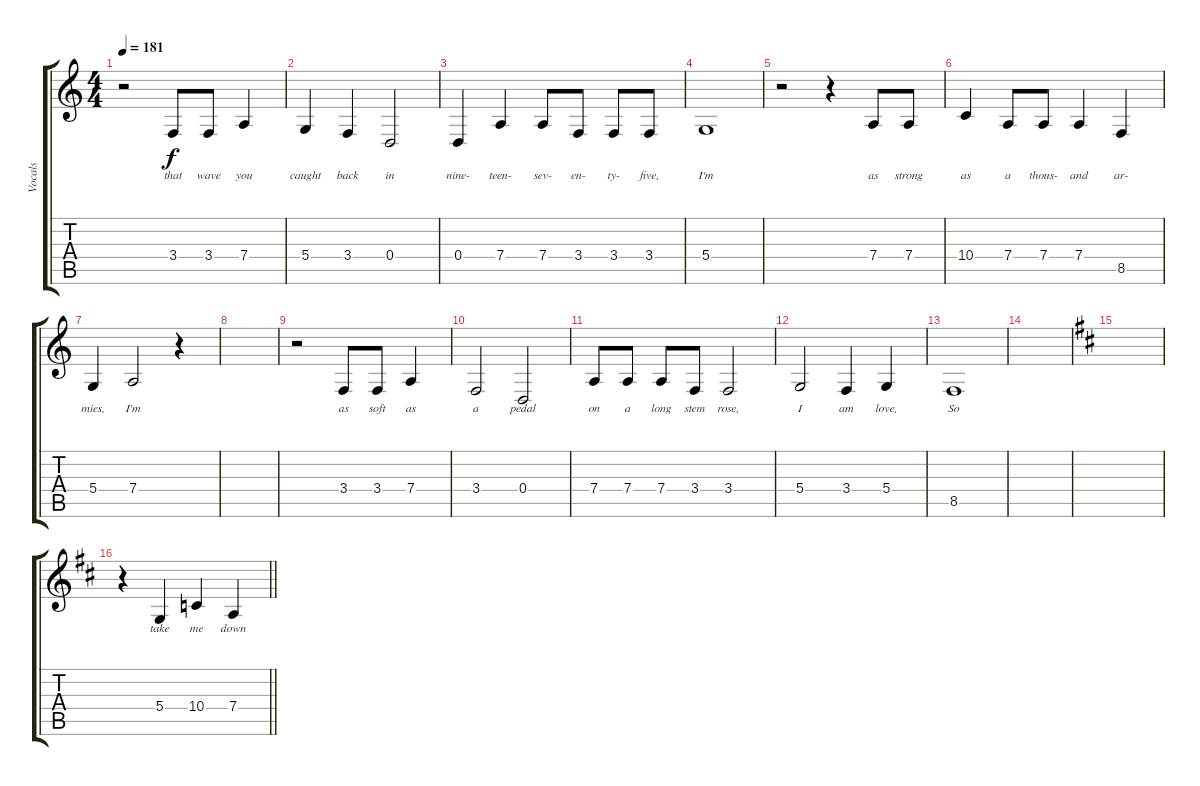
\track ("Vocals" "Vocals") {instrument acousticgrandpiano}
\staff {score tabs}
\tuning (E4 B3 G3 D3 A2 E2) {hide}
\ts (4 4)
\tempo 181
\clef g2
\ks c
r.2{dy f} 3.4.8{lyrics (0 "that") lyrics (1 "") lyrics (2 "") lyrics (3 "") lyrics (4 "")} 3.4.8{lyrics (0 "wave") lyrics (1 "") lyrics (2 "") lyrics (3 "") lyrics (4 "")} 7.4.4{lyrics (0 "you") lyrics (1 "") lyrics (2 "") lyrics (3 "") lyrics (4 "")} |
5.4.4{lyrics (0 "caught") lyrics (1 "") lyrics (2 "") lyrics (3 "") lyrics (4 "")} 3.4.4{lyrics (0 "back") lyrics (1 "") lyrics (2 "") lyrics (3 "") lyrics (4 "")} 0.4.2{lyrics (0 "in") lyrics (1 "") lyrics (2 "") lyrics (3 "") lyrics (4 "")} |
0.4.4{lyrics (0 "nine-") lyrics (1 "") lyrics (2 "") lyrics (3 "") lyrics (4 "")} 7.4.4{lyrics (0 "teen-") lyrics (1 "") lyrics (2 "") lyrics (3 "") lyrics (4 "")} 7.4.8{lyrics (0 "sev-") lyrics (1 "") lyrics (2 "") lyrics (3 "") lyrics (4 "")} 3.4.8{lyrics (0 "en-") lyrics (1 "") lyrics (2 "") lyrics (3 "") lyrics (4 "")} 3.4.8{lyrics (0 "ty-") lyrics (1 "") lyrics (2 "") lyrics (3 "") lyrics (4 "")} 3.4.8{lyrics (0 "five,") lyrics (1 "") lyrics (2 "") lyrics (3 "") lyrics (4 "")} |
5.4.1{lyrics (0 "I'm") lyrics (1 "") lyrics (2 "") lyrics (3 "") lyrics (4 "")} |
r.2 r.4 7.4.8{lyrics (0 "as") lyrics (1 "") lyrics (2 "") lyrics (3 "") lyrics (4 "")} 7.4.8{lyrics (0 "strong") lyrics (1 "") lyrics (2 "") lyrics (3 "") lyrics (4 "")} |
10.4.4{lyrics (0 "as") lyrics (1 "") lyrics (2 "") lyrics (3 "") lyrics (4 "")} 7.4.8{lyrics (0 "a") lyrics (1 "") lyrics (2 "") lyrics (3 "") lyrics (4 "")} 7.4.8{lyrics (0 "thous-") lyrics (1 "") lyrics (2 "") lyrics (3 "") lyrics (4 "")} 7.4.4{lyrics (0 "and") lyrics (1 "") lyrics (2 "") lyrics (3 "") lyrics (4 "")} 8.5.4{lyrics (0 "ar-") lyrics (1 "") lyrics (2 "") lyrics (3 "") lyrics (4 "")} |
5.4.4{lyrics (0 "mies,") lyrics (1 "") lyrics (2 "") lyrics (3 "") lyrics (4 "")} 7.4.2{lyrics (0 "I'm") lyrics (1 "") lyrics (2 "") lyrics (3 "") lyrics (4 "")} r.4 |
|
r.2 3.4.8{lyrics (0 "as") lyrics (1 "") lyrics (2 "") lyrics (3 "") lyrics (4 "")} 3.4.8{lyrics (0 "soft") lyrics (1 "") lyrics (2 "") lyrics (3 "") lyrics (4 "")} 7.4.4{lyrics (0 "as") lyrics (1 "") lyrics (2 "") lyrics (3 "") lyrics (4 "")} |
3.4.2{lyrics (0 "a") lyrics (1 "") lyrics (2 "") lyrics (3 "") lyrics (4 "")} 0.4.2{lyrics (0 "pedal") lyrics (1 "") lyrics (2 "") lyrics (3 "") lyrics (4 "")} |
7.4.8{lyrics (0 "on") lyrics (1 "") lyrics (2 "") lyrics (3 "") lyrics (4 "")} 7.4.8{lyrics (0 "a") lyrics (1 "") lyrics (2 "") lyrics (3 "") lyrics (4 "")} 7.4.8{lyrics (0 "long") lyrics (1 "") lyrics (2 "") lyrics (3 "") lyrics (4 "")} 3.4.8{lyrics (0 "stem") lyrics (1 "") lyrics (2 "") lyrics (3 "") lyrics (4 "")} 3.4.2{lyrics (0 "rose,") lyrics (1 "") lyrics (2 "") lyrics (3 "") lyrics (4 "")} |
5.4.2{lyrics (0 "I") lyrics (1 "") lyrics (2 "") lyrics (3 "") lyrics (4 "")} 3.4.4{lyrics (0 "am") lyrics (1 "") lyrics (2 "") lyrics (3 "") lyrics (4 "")} 5.4.4{lyrics (0 "love,") lyrics (1 "") lyrics (2 "") lyrics (3 "") lyrics (4 "")} |
8.5.1{lyrics (0 "So") lyrics (1 "") lyrics (2 "") lyrics (3 "") lyrics (4 "")} |
|
\ks d
|
\barLineRight lightlight
r.4 5.4.4{lyrics (0 "take") lyrics (1 "") lyrics (2 "") lyrics (3 "") lyrics (4 "")} 10.4.4{lyrics (0 "me") lyrics (1 "") lyrics (2 "") lyrics (3 "") lyrics (4 "")} 7.4.4{lyrics (0 "down") lyrics (1 "") lyrics (2 "") lyrics (3 "") lyrics (4 "")}
